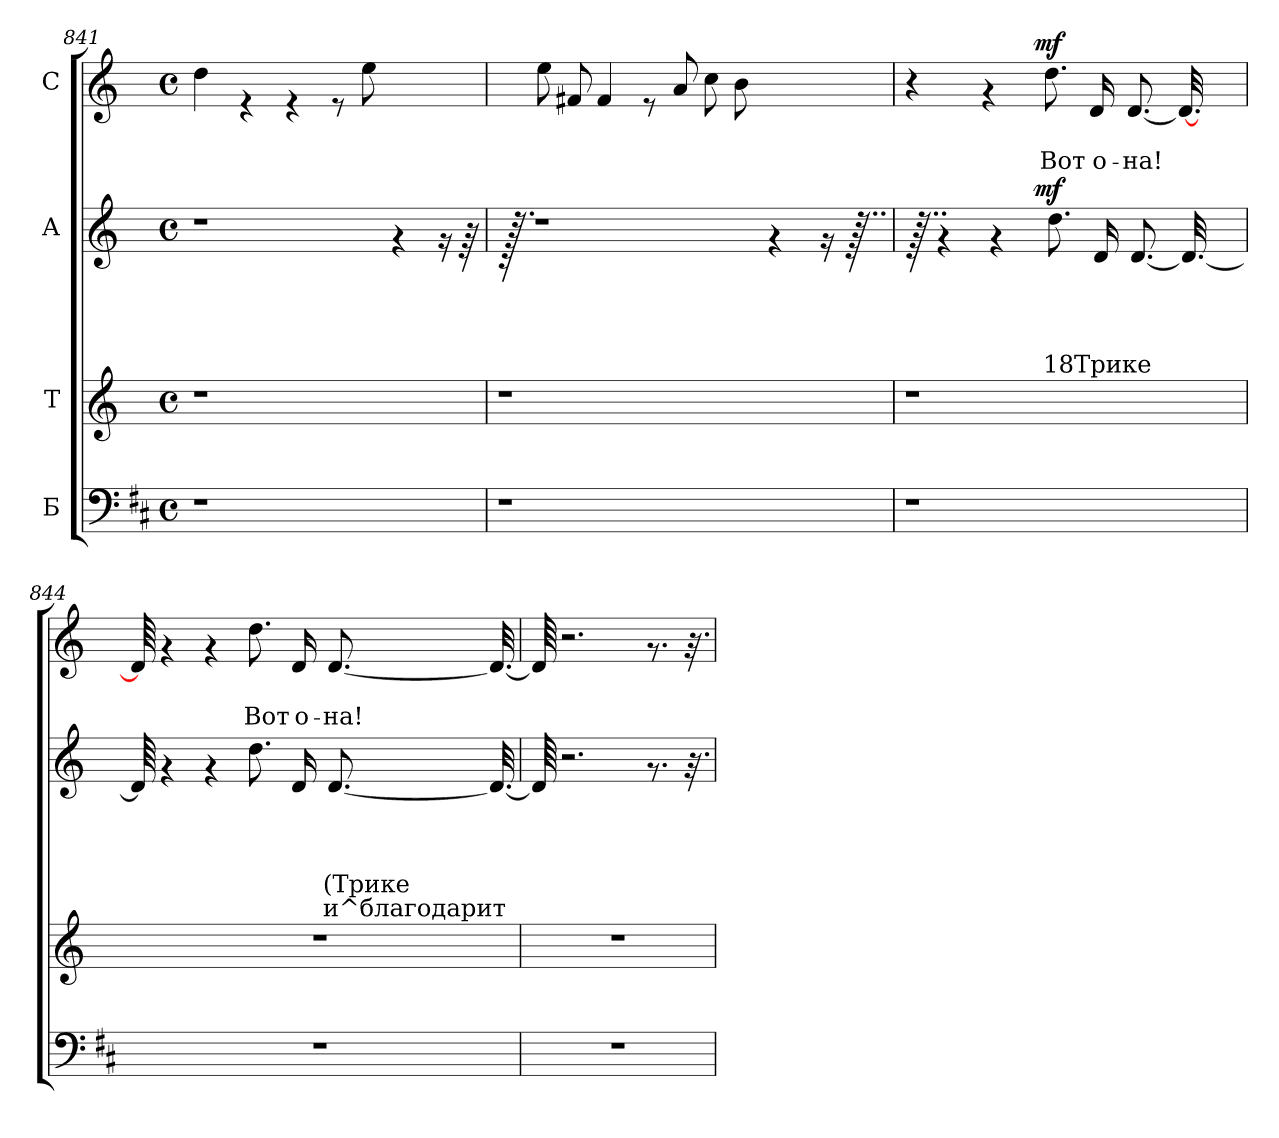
**kern	**kern	**kern	**text	**text	**text	**text	**text	**dynam	**kern	**text	**text	**dynam
*part4	*part3	*part2	*part2	*part2	*part2	*part2	*part2	*part2	*part1	*part1	*part1	*part1
*staff4	*staff3	*staff2	*staff2	*staff2	*staff2	*staff2	*staff2	*staff2	*staff1	*staff1	*staff1	*staff1
*I"Б	*I"Т	*I"А	*	*	*	*	*	*	*I"С	*	*	*
!!LO:PB:g=z
*clefF4	*clefG2	*clefG2	*	*	*	*	*	*	*clefG2	*	*	*
*k[f#c#]	*k[]	*k[]	*	*	*	*	*	*	*k[]	*	*	*
*D:	*C:	*C:	*	*	*	*	*	*	*C:	*	*	*
*M4/4	*M4/4	*M4/4	*	*	*	*	*	*	*M4/4	*	*	*
*met(c)	*met(c)	*met(c)	*	*	*	*	*	*	*met(c)	*	*	*
=841	=841	=841	=841	=841	=841	=841	=841	=841	=841	=841	=841	=841
1r	1r	1r	.	.	.	.	.	.	4dd\	.	.	.
.	.	.	.	.	.	.	.	.	4re	.	.	.
.	.	.	.	.	.	.	.	.	4re	.	.	.
.	.	.	.	.	.	.	.	.	8re	.	.	.
.	.	.	.	.	.	.	.	.	8ee\	.	.	.
4ryy	4ryy	4rf	.	.	.	.	.	.	4ryy	.	.	.
16ryy	16ryy	16rf	.	.	.	.	.	.	16ryy	.	.	.
64ryy	64ryy	64rf	.	.	.	.	.	.	64ryy	.	.	.
=842	=842	=842	=842	=842	=842	=842	=842	=842	=842	=842	=842	=842
1r	1r	256.rf	.	.	.	.	.	.	128ryy	.	.	.
.	.	1r	.	.	.	.	.	.	.	.	.	.
.	.	.	.	.	.	.	.	.	8ee\	.	.	.
.	.	.	.	.	.	.	.	.	8f#X/	.	.	.
.	.	.	.	.	.	.	.	.	4f#/	.	.	.
.	.	.	.	.	.	.	.	.	8re	.	.	.
.	.	.	.	.	.	.	.	.	8a/	.	.	.
.	.	.	.	.	.	.	.	.	8cc\	.	.	.
.	.	.	.	.	.	.	.	.	8b\	.	.	.
4ryy	4ryy	.	.	.	.	.	.	.	.	.	.	.
.	.	4rf	.	.	.	.	.	.	.	.	.	.
.	.	.	.	.	.	.	.	.	4ryy	.	.	.
16ryy	16ryy	.	.	.	.	.	.	.	.	.	.	.
.	.	16rf	.	.	.	.	.	.	.	.	.	.
.	.	.	.	.	.	.	.	.	16ryy	.	.	.
64ryy	64ryy	.	.	.	.	.	.	.	.	.	.	.
.	.	128..rf	.	.	.	.	.	.	.	.	.	.
.	.	.	.	.	.	.	.	.	128.ryy	.	.	.
256ryy	256ryy	.	.	.	.	.	.	.	.	.	.	.
=843	=843	=843	=843	=843	=843	=843	=843	=843	=843	=843	=843	=843
*	*	*^	*	*	*	*	*	*	*	*	*	*
1r	1r	128..rf	2ryy	.	.	.	.	.	.	4ra	.	.	.
.	.	4rf	.	.	.	.	.	.	.	.	.	.	.
.	.	.	.	.	.	.	.	.	.	4rf	.	.	.
.	.	4rf	.	.	.	.	.	.	.	.	.	.	.
!	!	!	!	!	!	!	!	!	!LO:DY:a	!	!	!	!LO:DY:a
.	.	.	2ryy	.	.	.	.	.	mf	64ryy	.	.	mf
.	.	4096%21ryy	.	.	.	.	.	.	.	.	.	.	.
!	!	!	!	!	!	!	!	!	!	!	!	!LO:LY:b	!
.	.	.	.	.	.	.	.	.	.	8.dd\	.	Вот	.
.	.	8.dd\	.	.	.	.	18Трике	.	.	.	.	.	.
!	!	!	!	!	!	!	!	!	!	!	!	!LO:LY:b	!
.	.	.	.	.	.	.	.	.	.	16d/	.	о-	.
.	.	16d/	.	.	.	.	.	.	.	.	.	.	.
!	!	!	!	!	!	!	!	!	!	!	!	!LO:LY:b	!
.	.	.	.	.	.	.	.	.	.	[<8.d/	.	-на!	.
.	.	[<8.d/	.	.	.	.	.	.	.	.	.	.	.
.	.	.	.	.	.	.	.	.	.	32.d/_	.	.	.
.	.	32.d/_	.	.	.	.	.	.	.	.	.	.	.
4096%13ryy	4096%13ryy	.	512ryy	.	.	.	.	.	.	4096%13ryy	.	.	.
.	.	.	1024ryy	.	.	.	.	.	.	.	.	.	.
.	.	.	4096ryy	.	.	.	.	.	.	.	.	.	.
*	*	*v	*v	*	*	*	*	*	*	*	*	*	*
=844	=844	=844	=844	=844	=844	=844	=844	=844	=844	=844	=844	=844
1r	1r	64d/]	.	.	.	.	.	.	64d/]	.	.	.
.	.	4rf	.	.	.	.	.	.	4rf	.	.	.
.	.	4rf	.	.	.	.	.	.	4rf	.	.	.
!	!	!	!	!	!	!	!	!	!	!	!LO:LY:b	!
.	.	8.dd\	.	.	.	.	.	.	8.dd\	.	Вот	.
!	!	!	!	!	!	!	!	!	!	!	!LO:LY:b	!
.	.	16d/	.	.	.	.	.	.	16d/	.	о-	.
!	!	!	!	!	!	!	!	!	!	!	!LO:LY:b	!
.	.	[<8.d/	.	.	.	(Трике	-и^благодарит	.	[<8.d/	.	-на!	.
.	.	32.d/_	.	.	.	.	.	.	32.d/_	.	.	.
=845	=845	=845	=845	=845	=845	=845	=845	=845	=845	=845	=845	=845
1r	1r	64d/]	.	.	.	.	.	.	64d/]	.	.	.
.	.	2.r	.	.	.	.	.	.	2.r	.	.	.
.	.	8.rf	.	.	.	.	.	.	8.rf	.	.	.
.	.	32.rf	.	.	.	.	.	.	32.rf	.	.	.
=	=	=	=	=	=	=	=	=	=	=	=	=
*-	*-	*-	*-	*-	*-	*-	*-	*-	*-	*-	*-	*-
